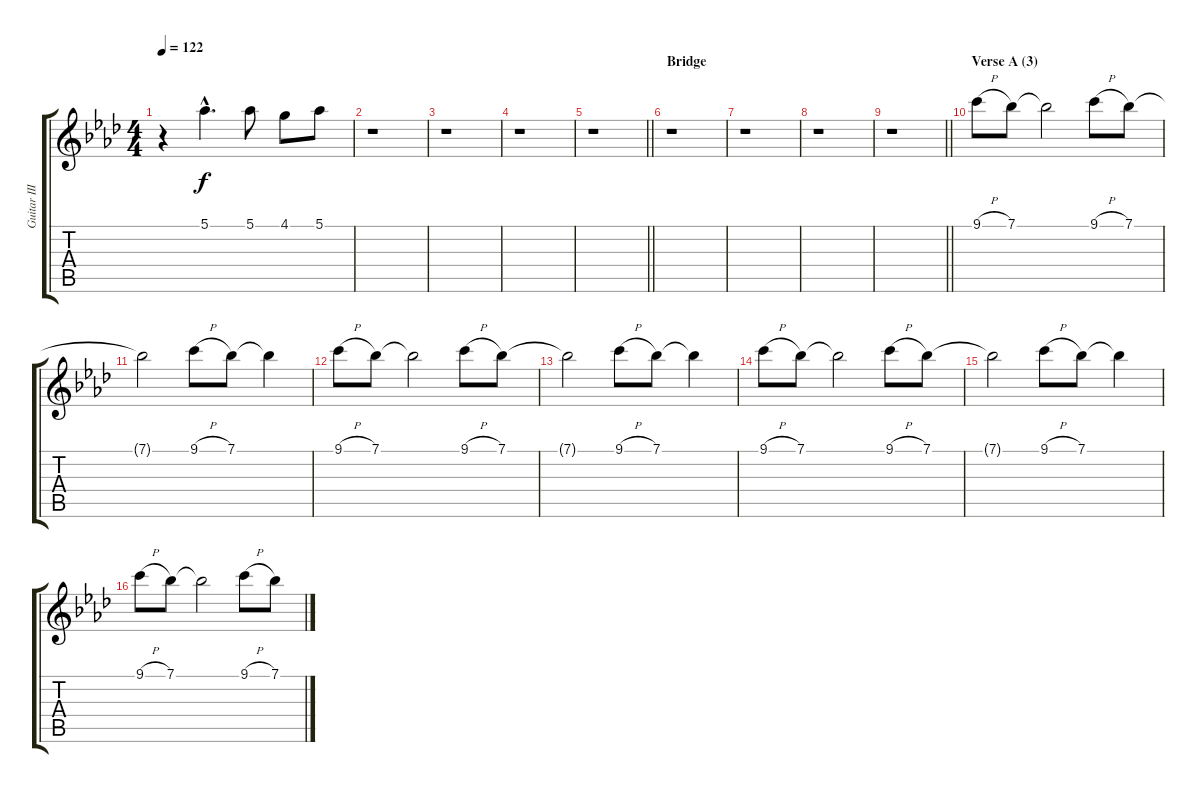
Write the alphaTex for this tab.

\track ("Guitar III" "Guitar III") {instrument overdrivenguitar}
\staff {score tabs}
\tuning (Eb4 Bb3 Gb3 Db3 Ab2 Db2) {hide}
\ts (4 4)
\tempo 122
\clef g2
\ks ab
r.4{dy f} 5.1{hac}.4{d} 5.1.8 4.1.8 5.1.8 |
r.1 |
r.1 |
r.1 |
\barLineRight lightlight
r.1 |
\section ("" "Bridge")
r.1 |
r.1 |
r.1 |
\barLineRight lightlight
r.1 |
\section ("" "Verse A (3)")
9.1{h}.8 7.1.8 7.1{t}.2 9.1{h}.8 7.1.8 |
7.1{t}.2 9.1{h}.8 7.1.8 7.1{t}.4 |
9.1{h}.8 7.1.8 7.1{t}.2 9.1{h}.8 7.1.8 |
7.1{t}.2 9.1{h}.8 7.1.8 7.1{t}.4 |
9.1{h}.8 7.1.8 7.1{t}.2 9.1{h}.8 7.1.8 |
7.1{t}.2 9.1{h}.8 7.1.8 7.1{t}.4 |
9.1{h}.8 7.1.8 7.1{t}.2 9.1{h}.8 7.1.8
